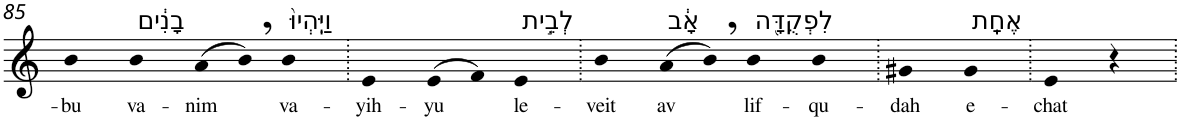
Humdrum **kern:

**kern	**text
*part1	*part1
*staff1	*staff1
*I"Piano	*
*I'Pno	*
!!LO:PB:g=z
*clefG2	*
*k[]	*
=85	=85
!	!LO:LY:b
4b	-bu
!LO:TX:a:t=בָנִ֔ים	!
!	!LO:LY:b
4b	va-
!	!LO:LY:b
(>8a	-nim
8b,)	.
!LO:TX:a:t=וַיִּֽהְיוּ֙	!
!	!LO:LY:b
4b	va-
=86.	=86.
!	!LO:LY:b
4e	-yih-
!	!LO:LY:b
(>8e	-yu
8f)	.
!LO:TX:a:t=לְבֵ֣ית	!
!	!LO:LY:b
4e	le-
=87.	=87.
!	!LO:LY:b
4b	-veit
!LO:TX:a:t=אָ֔ב	!
!	!LO:LY:b
(>8a	av
8b,)	.
!LO:TX:a:t=לִפְקֻדָּ֖ה	!
!	!LO:LY:b
4b	lif-
!	!LO:LY:b
4b	-qu-
=88.	=88.
!	!LO:LY:b
4g#X	-dah
!LO:TX:a:t=אֶחָֽת	!
!	!LO:LY:b
4g#	e-
=89.	=89.
!	!LO:LY:b
4e	-chat
4r	.
=.	=.
*-	*-
